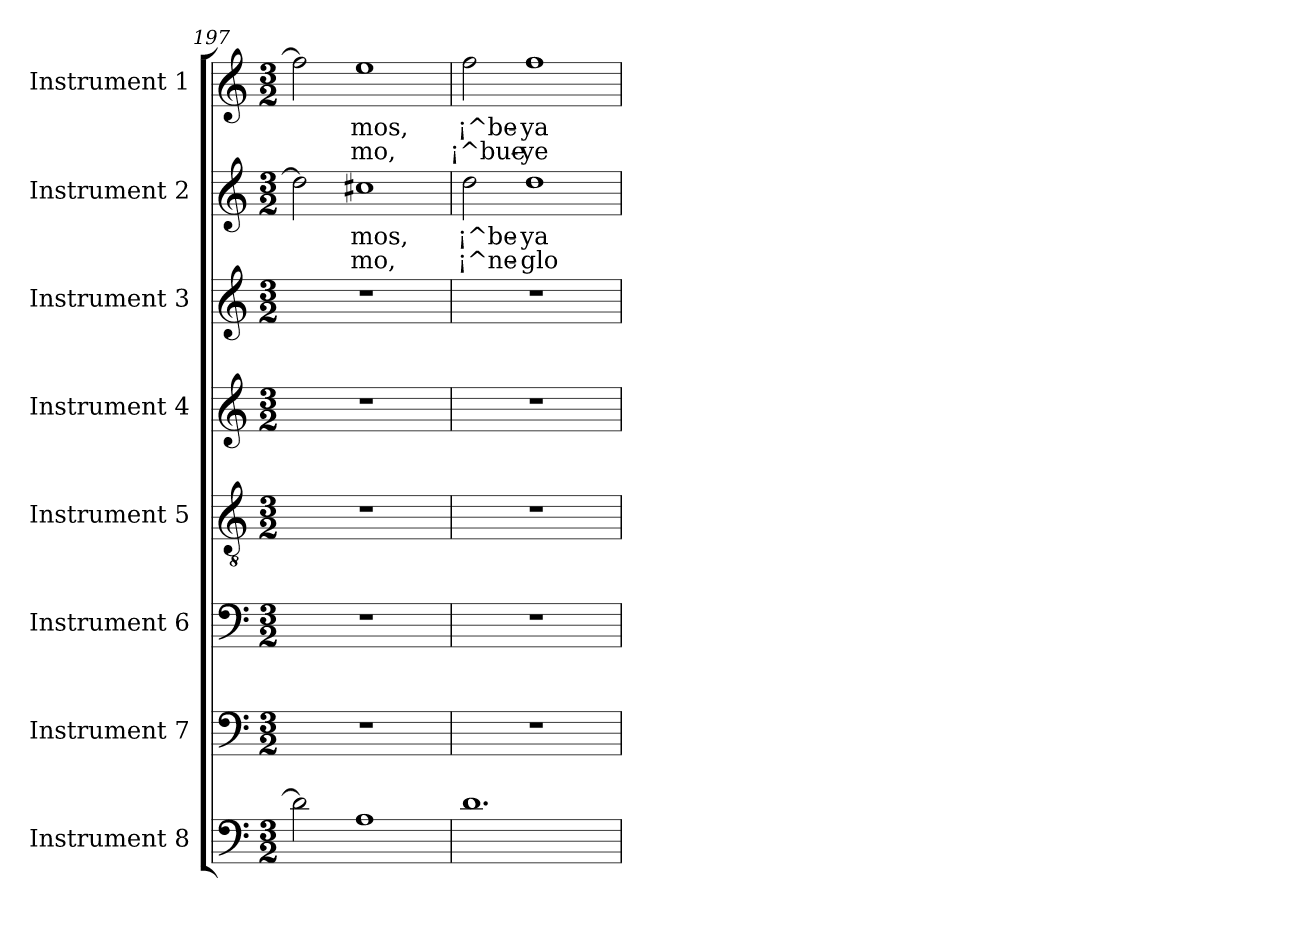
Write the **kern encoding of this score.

**kern	**kern	**kern	**kern	**kern	**kern	**kern	**text	**text	**kern	**text	**text
*part8	*part7	*part6	*part5	*part4	*part3	*part2	*part2	*part2	*part1	*part1	*part1
*staff8	*staff7	*staff6	*staff5	*staff4	*staff3	*staff2	*staff2	*staff2	*staff1	*staff1	*staff1
*I"Instrument 8	*I"Instrument 7	*I"Instrument 6	*I"Instrument 5	*I"Instrument 4	*I"Instrument 3	*I"Instrument 2	*	*	*I"Instrument 1	*	*
*clefF4	*clefF4	*clefF4	*clefGv2	*clefG2	*clefG2	*clefG2	*	*	*clefG2	*	*
*k[]	*k[]	*k[]	*k[]	*k[]	*k[]	*k[]	*	*	*k[]	*	*
*C:	*C:	*C:	*C:	*C:	*C:	*C:	*	*	*C:	*	*
*M3/2	*M3/2	*M3/2	*M3/2	*M3/2	*M3/2	*M3/2	*	*	*M3/2	*	*
=197	=197	=197	=197	=197	=197	=197	=197	=197	=197	=197	=197
!	!	!	!	!	!	!	!LO:LY:b:rj	!LO:LY:b:rj	!	!LO:LY:b:cj	!LO:LY:b:cj
2d\]	1.r	1.r	1.r	1.r	1.r	2dd\]	--	-	2ff\]	--	-
!	!	!	!	!	!	!	!LO:LY:b:rj	!LO:LY:b:rj	!	!LO:LY:b:cj	!LO:LY:b:cj
1A	.	.	.	.	.	1cc#X	mos,	mo,	1ee	mos,	mo,
=198	=198	=198	=198	=198	=198	=198	=198	=198	=198	=198	=198
!	!	!	!	!	!	!	!LO:LY:b:rj	!LO:LY:b:rj	!	!LO:LY:b:cj	!LO:LY:b:cj
1.d	1.r	1.r	1.r	1.r	1.r	2dd\	¡^be-	-¡^ne-	2ff\	¡^be-	-¡^bue-
!	!	!	!	!	!	!	!LO:LY:b:rj	!LO:LY:b:rj	!	!LO:LY:b:cj	!LO:LY:b:cj
.	.	.	.	.	.	1dd	-ya	glo	1ff	-ya	ye
=	=	=	=	=	=	=	=	=	=	=	=
*-	*-	*-	*-	*-	*-	*-	*-	*-	*-	*-	*-
